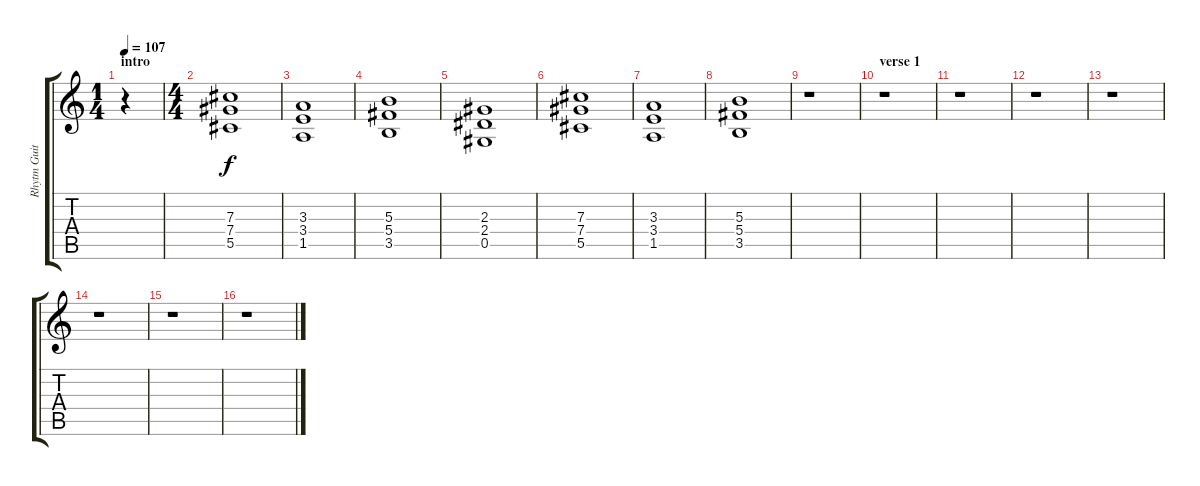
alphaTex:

\track ("Rhytm Guitar" "Rhytm Guit") {instrument distortionguitar}
\staff {score tabs}
\tuning (Eb4 Bb3 Gb3 Db3 Ab2 Eb2) {hide}
\ts (1 4)
\section ("" "intro")
\tempo 107
\clef g2
\ks c
r.4{dy f instrument distortionguitar} |
\ts (4 4)
(7.3 7.4 5.5).1 |
(3.3 3.4 1.5).1 |
(5.3 5.4 3.5).1 |
(2.3 2.4 0.5).1 |
(7.3 7.4 5.5).1 |
(3.3 3.4 1.5).1 |
(5.3 5.4 3.5).1 |
r.1 |
\section ("" "verse 1")
r.1 |
r.1 |
r.1 |
r.1 |
r.1 |
r.1 |
r.1
